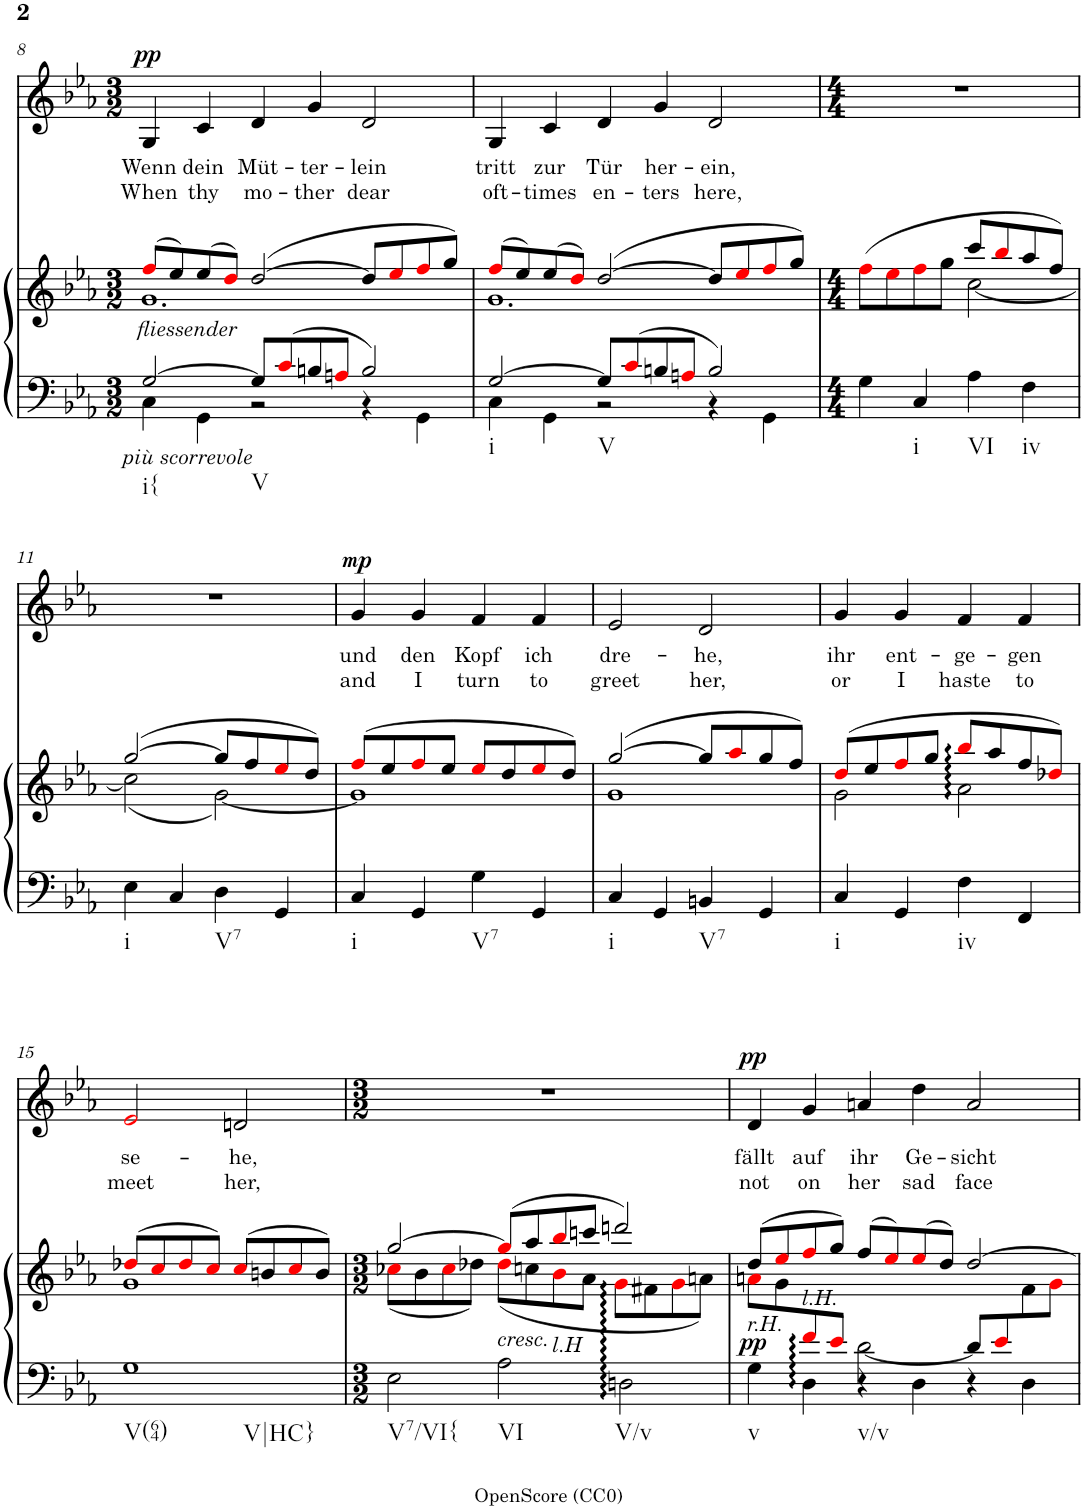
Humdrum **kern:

**kern	**kern	**dynam	**kern	**text	**text	**dynam
*part2	*part2	*part2	*part1	*part1	*part1	*part1
*staff3	*staff2	*staff2/3	*staff1	*staff1	*staff1	*staff1
*I"Piano	*	*	*I"Voice	*	*	*
*I'Pno	*	*	*	*	*	*
!!LO:PB:g=z
*clefF4	*clefG2	*	*clefG2	*	*	*
*k[b-e-a-]	*k[b-e-a-]	*	*k[b-e-a-]	*	*	*
*M3/2	*M3/2	*	*M3/2	*	*	*
=8	=8	=8	=8	=8	=8	=8
*^	*^	*	*	*	*	*
!	!	!LO:TX:b:i:t=fliessender	!	!	!	!	!	!
!LO:TX:b:i:t=più scorrevole	!	!	!	!	!	!	!	!
!LO:TX:b:t=i{	!	!	!	!	!	!	!	!
!	!	!	!	!	!	!LO:LY:b	!LO:LY:b	!LO:DY:a
[2G/	4C\	(8ffi/L	1.g	.	4G/	Wenn	When	pp
.	.	8ee-/)	.	.	.	.	.	.
!	!	!	!	!	!	!LO:LY:b	!LO:LY:b	!
.	4GG\	(8ee-/	.	.	4c/	dein	thy	.
.	.	8ddi/J)	.	.	.	.	.	.
!LO:TX:b:t=V	!	!	!	!	!	!	!	!
!	!	!	!	!	!	!LO:LY:b	!LO:LY:b	!
8G/L]	2r	([2dd/	.	.	4d/	Müt-	mo-	.
8ci/	.	.	.	.	.	.	.	.
!	!	!	!	!	!	!LO:LY:b	!LO:LY:b	!
8Bn/	.	.	.	.	4g/	-ter-	-ther	.
8Ani/J	.	.	.	.	.	.	.	.
!	!	!	!	!	!	!LO:LY:b	!LO:LY:b	!
2B/	4r	8dd/L]	.	.	2d/	-lein	dear	.
.	.	8ee-i/	.	.	.	.	.	.
.	4GG\	8ffi/	.	.	.	.	.	.
.	.	8gg/J)	.	.	.	.	.	.
=9	=9	=9	=9	=9	=9	=9	=9	=9
!LO:TX:b:t=i	!	!	!	!	!	!	!	!
!	!	!	!	!	!	!LO:LY:b	!LO:LY:b	!
[2G/	4C\	(8ffi/L	1.g	.	4G/	tritt	oft-	.
.	.	8ee-/)	.	.	.	.	.	.
!	!	!	!	!	!	!LO:LY:b	!LO:LY:b	!
.	4GG\	(8ee-/	.	.	4c/	zur	-times	.
.	.	8ddi/J)	.	.	.	.	.	.
!LO:TX:b:t=V	!	!	!	!	!	!	!	!
!	!	!	!	!	!	!LO:LY:b	!LO:LY:b	!
8G/L]	2r	([2dd/	.	.	4d/	Tür	en-	.
8ci/	.	.	.	.	.	.	.	.
!	!	!	!	!	!	!LO:LY:b	!LO:LY:b	!
8Bn/	.	.	.	.	4g/	her-	-ters	.
8Ani/J	.	.	.	.	.	.	.	.
!	!	!	!	!	!	!LO:LY:b	!LO:LY:b	!
2B/	4r	8dd/L]	.	.	2d/	-ein,	here,	.
.	.	8ee-i/	.	.	.	.	.	.
.	4GG\	8ffi/	.	.	.	.	.	.
.	.	8gg/J)	.	.	.	.	.	.
*v	*v	*	*	*	*	*	*	*
=10	=10	=10	=10	=10	=10	=10	=10
*M4/4	*M4/4	*	*	*M4/4	*	*	*
4G\	(8ffi\L	2ryy	.	1r	.	.	.
.	8ee-i\	.	.	.	.	.	.
!LO:TX:b:t=i	!	!	!	!	!	!	!
4C/	8ffi\	.	.	.	.	.	.
.	8gg\J	.	.	.	.	.	.
!LO:TX:b:t=VI	!	!	!	!	!	!	!
4A-\	8ccc/L	[2cc\	.	.	.	.	.
.	8bb-i/	.	.	.	.	.	.
!LO:TX:b:t=iv	!	!	!	!	!	!	!
4F\	8aa-/	.	.	.	.	.	.
.	8ff/J)	.	.	.	.	.	.
!!LO:LB:g=z
=11	=11	=11	=11	=11	=11	=11	=11
!LO:TX:b:t=i	!	!	!	!	!	!	!
4E-\	([2gg/	(2cc\]	.	1r	.	.	.
4C/	.	.	.	.	.	.	.
!LO:TX:b:t=V7	!	!	!	!	!	!	!
4D\	8gg/L]	[2g\)	.	.	.	.	.
.	8ff/	.	.	.	.	.	.
4GG/	8ee-i/	.	.	.	.	.	.
.	8dd/J)	.	.	.	.	.	.
=12	=12	=12	=12	=12	=12	=12	=12
!LO:TX:b:t=i	!	!	!	!	!	!	!
!	!	!	!	!	!LO:LY:b	!LO:LY:b	!LO:DY:a
4C/	(8ffi/L	1g]	.	4g/	und	and	mp
.	8ee-/	.	.	.	.	.	.
!	!	!	!	!	!LO:LY:b	!LO:LY:b	!
4GG/	8ffi/	.	.	4g/	den	I	.
.	8ee-/J	.	.	.	.	.	.
!LO:TX:b:t=V7	!	!	!	!	!	!	!
!	!	!	!	!	!LO:LY:b	!LO:LY:b	!
4G\	8ee-i/L	.	.	4f/	Kopf	turn	.
.	8dd/	.	.	.	.	.	.
!	!	!	!	!	!LO:LY:b	!LO:LY:b	!
4GG/	8ee-i/	.	.	4f/	ich	to	.
.	8dd/J)	.	.	.	.	.	.
=13	=13	=13	=13	=13	=13	=13	=13
!LO:TX:b:t=i	!	!	!	!	!	!	!
!	!	!	!	!	!LO:LY:b	!LO:LY:b	!
4C/	([2gg/	1g	.	2e-/	dre-	greet	.
4GG/	.	.	.	.	.	.	.
!LO:TX:b:t=V7	!	!	!	!	!	!	!
!	!	!	!	!	!LO:LY:b	!LO:LY:b	!
4BBn/	8gg/L]	.	.	2d/	-he,	her,	.
.	8aa-i/	.	.	.	.	.	.
4GG/	8gg/	.	.	.	.	.	.
.	8ff/J)	.	.	.	.	.	.
=14	=14	=14	=14	=14	=14	=14	=14
!LO:TX:b:t=i	!	!	!	!	!	!	!
!	!	!	!	!	!LO:LY:b	!LO:LY:b	!
4C/	(8ddi/L	2g\	.	4g/	ihr	or	.
.	8ee-/	.	.	.	.	.	.
!	!	!	!	!	!LO:LY:b	!LO:LY:b	!
4GG/	8ffi/	.	.	4g/	ent-	I	.
.	8gg/J	.	.	.	.	.	.
!LO:TX:b:t=iv	!	!	!	!	!	!	!
!	!	!	!	!	!LO:LY:b	!LO:LY:b	!
4F\	8bb-i/L	2a-\	.	4f/	-ge-	haste	.
.	8aa-/	.	.	.	.	.	.
!	!	!	!	!	!LO:LY:b	!LO:LY:b	!
4FF/	8ff/	.	.	4f/	-gen	to	.
.	8dd-Xi/J)	.	.	.	.	.	.
!!LO:LB:g=z
=15	=15	=15	=15	=15	=15	=15	=15
!LO:TX:b:t=V(64)	!	!	!	!	!	!	!
!LO:TX:b:t=V|HC}	!	!	!	!	!	!	!
!	!	!	!	!	!LO:LY:b	!LO:LY:b	!
1G	(8dd-Xi/L	1g	.	2e-i/	se-	meet	.
.	8cci/	.	.	.	.	.	.
.	8dd-i/	.	.	.	.	.	.
.	8cci/J)	.	.	.	.	.	.
!	!	!	!	!	!LO:LY:b	!LO:LY:b	!
.	(8cci/L	.	.	2dn/	-he,	her,	.
.	8bn/	.	.	.	.	.	.
.	8cci/	.	.	.	.	.	.
.	8b/J)	.	.	.	.	.	.
=16	=16	=16	=16	=16	=16	=16	=16
*M3/2	*M3/2	*	*	*M3/2	*	*	*
!LO:TX:b:t=V7/VI{	!	!	!	!	!	!	!
2E-\	[2gg/	(8cc-Xi\L	.	1.r	.	.	.
.	.	8b-\	.	.	.	.	.
.	.	8cc-i\	.	.	.	.	.
.	.	8dd-X\J)	.	.	.	.	.
!	!LO:TX:b:i:t=cresc.	!	!	!	!	!	!
!LO:TX:b:t=VI	!	!	!	!	!	!	!
2A-\	(8ggi/L]	(8dd-i\L	.	.	.	.	.
.	8aa-/	8ccn\	.	.	.	.	.
!	!LO:TX:b:i:t=l.H	!	!	!	!	!	!
.	8bb-i/	8b-i\	.	.	.	.	.
.	8cccn/J	8a-\J	.	.	.	.	.
!LO:TX:b:t=V/v	!	!	!	!	!	!	!
2Dn\	2dddn/)	8gi\L	.	.	.	.	.
.	.	8f#X\	.	.	.	.	.
.	.	8gi\	.	.	.	.	.
.	.	8an\J)	.	.	.	.	.
=17	=17	=17	=17	=17	=17	=17	=17
*^	*	*	*	*	*	*	*
!	!	!LO:TX:b:i:t=r.H.	!	!	!	!	!	!
!LO:TX:b:t=v	!	!	!	!	!	!	!	!
!	!	!	!	!LO:DY:a=2	!	!LO:LY:b	!LO:LY:b	!LO:DY:a
4ryy	4G\	(>8dd/L	8ani\L	pp	4d/	fällt	not	pp
.	.	8ee-i/	8g\	.	.	.	.	.
!	!	!LO:TX:b:i:t=l.H.	!	!	!	!	!	!
!	!	!	!	!	!	!LO:LY:b	!LO:LY:b	!
8fi/	4D\	8ffi/	1ryy	.	4g/	auf	on	.
8e-i/J	.	8gg/J)	.	.	.	.	.	.
!LO:TX:b:t=v/v	!	!	!	!	!	!	!	!
!	!	!	!	!	!	!LO:LY:b	!LO:LY:b	!
[2d\	4r	(>8ff/L	.	.	4an/	ihr	her	.
.	.	8ee-i/)	.	.	.	.	.	.
!	!	!	!	!	!	!LO:LY:b	!LO:LY:b	!
.	4D\	(>8ee-i/	.	.	4dd\	Ge-	sad	.
.	.	8dd/J)	.	.	.	.	.	.
!	!	!	!	!	!	!LO:LY:b	!LO:LY:b	!
8d/L]	4r	[2dd/	.	.	2a/	-sicht	face	.
8e-i/	.	.	.	.	.	.	.	.
4ryy	4D\	.	8f\	.	.	.	.	.
.	.	.	8gi\J	.	.	.	.	.
*v	*v	*	*	*	*	*	*	*
*	*v	*v	*	*	*	*	*
=	=	=	=	=	=	=
*-	*-	*-	*-	*-	*-	*-
